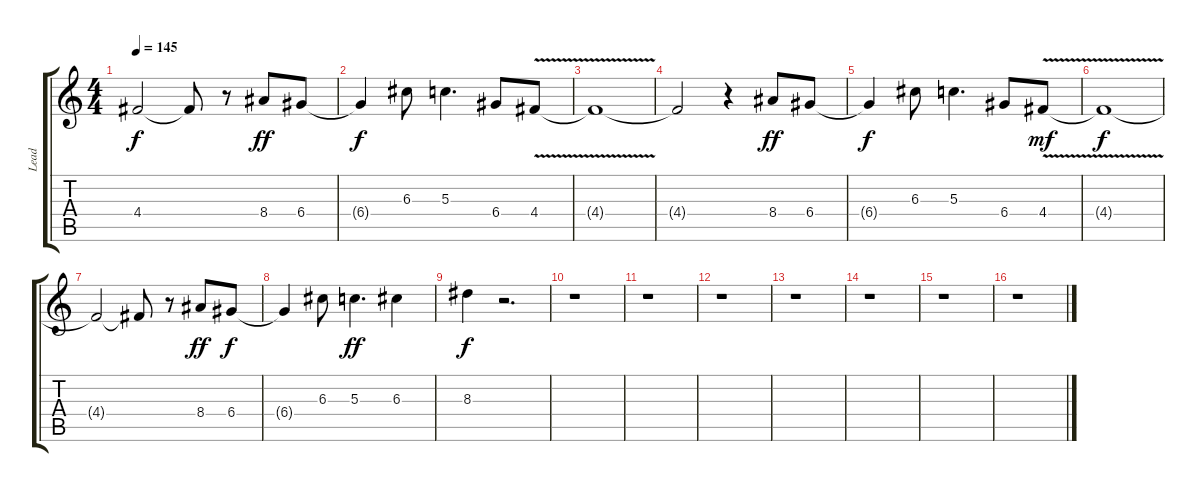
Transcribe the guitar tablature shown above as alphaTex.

\track ("Lead" "Lead") {instrument distortionguitar}
\staff {score tabs}
\tuning (E4 B3 G3 D3 A2 E2) {hide}
\ts (4 4)
\tempo 145
\clef g2
\ks c
4.4{t}.2{dy f} 4.4{t}.8 r.8 8.4.8{dy ff} 6.4.8 |
6.4{t}.4{dy f} 6.3.8 5.3.4{d} 6.4.8 4.4{v}.8 |
4.4{t}.1 |
4.4{t}.2 r.4 8.4.8{dy ff} 6.4.8 |
6.4{t}.4{dy f} 6.3.8 5.3.4{d} 6.4.8 4.4{v}.8{dy mf} |
4.4{t}.1{dy f} |
4.4{t}.2 4.4{t}.8 r.8 8.4.8{dy ff} 6.4.8{dy f} |
6.4{t}.4 6.3.8 5.3.4{d dy ff} 6.3.4 |
8.3.4{dy f} r.2{d} |
r.1 |
r.1 |
r.1 |
r.1 |
r.1 |
r.1 |
r.1
